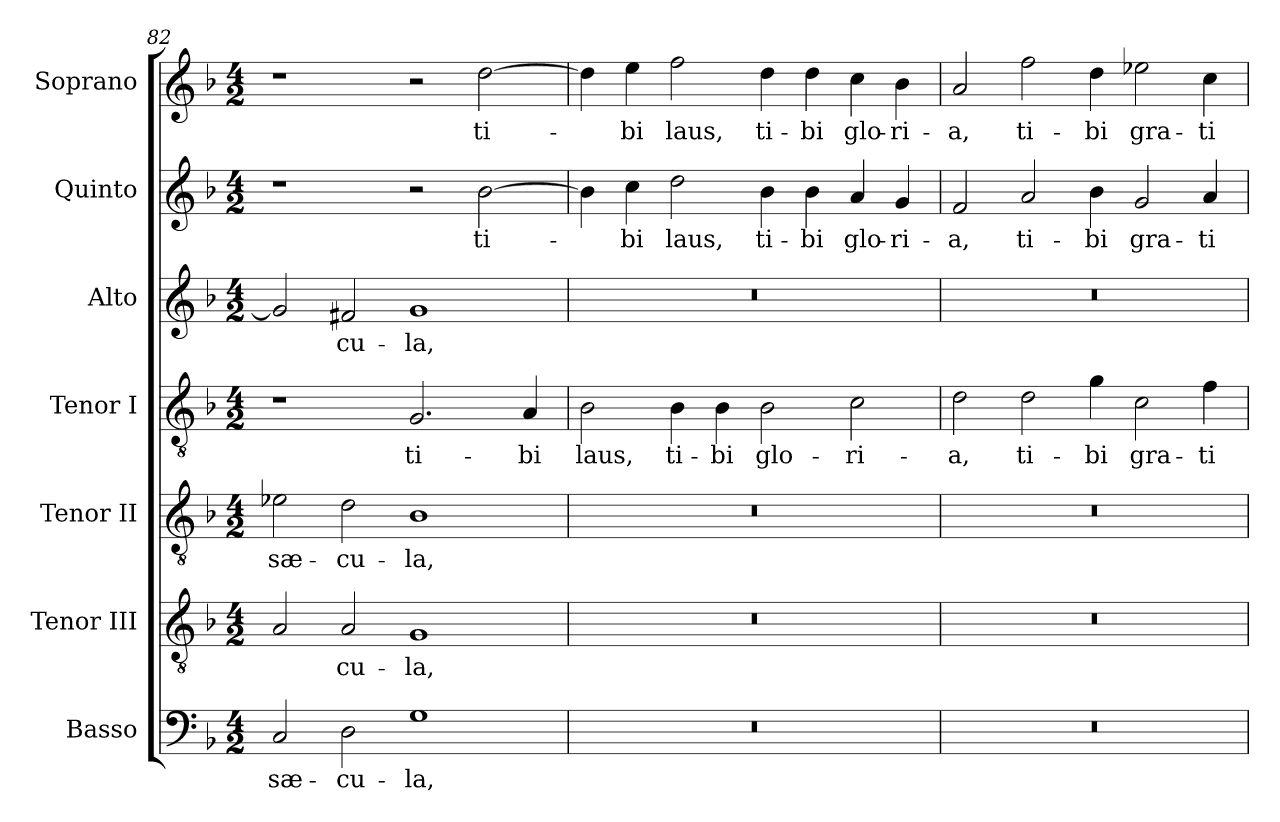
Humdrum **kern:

**kern	**text	**kern	**text	**kern	**text	**kern	**text	**kern	**text	**kern	**text	**kern	**text
*part7	*part7	*part6	*part6	*part5	*part5	*part4	*part4	*part3	*part3	*part2	*part2	*part1	*part1
*staff7	*staff7	*staff6	*staff6	*staff5	*staff5	*staff4	*staff4	*staff3	*staff3	*staff2	*staff2	*staff1	*staff1
*I"Basso	*	*I"Tenor III	*	*I"Tenor II	*	*I"Tenor I	*	*I"Alto	*	*I"Quinto	*	*I"Soprano	*
*I'B.	*	*I'T 3.	*	*I'T 2.	*	*I'T 1.	*	*I'A.	*	*I'Q.	*	*I'S.	*
*clefF4	*	*clefGv2	*	*clefGv2	*	*clefGv2	*	*clefG2	*	*clefG2	*	*clefG2	*
*	*	*ITrd7c12	*	*ITrd7c12	*	*ITrd7c12	*	*	*	*	*	*	*
*k[b-]	*	*k[b-]	*	*k[b-]	*	*k[b-]	*	*k[b-]	*	*k[b-]	*	*k[b-]	*
*F:	*	*F:	*	*F:	*	*F:	*	*F:	*	*F:	*	*F:	*
*M4/2	*	*M4/2	*	*M4/2	*	*M4/2	*	*M4/2	*	*M4/2	*	*M4/2	*
=82	=82	=82	=82	=82	=82	=82	=82	=82	=82	=82	=82	=82	=82
!	!LO:LY:b:color=#000000	!	!	!	!	!	!	!	!	!	!	!	!
!	!	!	!	!	!LO:LY:b:color=#000000	!	!	!	!	!	!	!	!
2Ci/	sæ-	2AAi/	.	2E-Xi\	sæ-	1r	.	2gi/]	.	1r	.	1r	.
!	!LO:LY:b:color=#000000	!	!	!	!	!	!	!	!	!	!	!	!
!	!	!	!LO:LY:b:color=#000000	!	!	!	!	!	!	!	!	!	!
!	!	!	!	!	!LO:LY:b:color=#000000	!	!	!	!	!	!	!	!
!	!	!	!	!	!	!	!	!	!LO:LY:b:color=#000000	!	!	!	!
2Di\	-cu-	2AAi/	-cu-	2Di\	-cu-	.	.	2f#Xi/	-cu-	.	.	.	.
!	!LO:LY:b:color=#000000	!	!	!	!	!	!	!	!	!	!	!	!
!	!	!	!LO:LY:b:color=#000000	!	!	!	!	!	!	!	!	!	!
!	!	!	!	!	!LO:LY:b:color=#000000	!	!	!	!	!	!	!	!
!	!	!	!	!	!	!	!LO:LY:b:color=#000000	!	!	!	!	!	!
!	!	!	!	!	!	!	!	!	!LO:LY:b:color=#000000	!	!	!	!
1Gi	-la,	1GGi	-la,	1BB-i	-la,	2.GGi/	ti-	1gi	-la,	2r	.	2r	.
!	!	!	!	!	!	!	!	!	!	!	!LO:LY:b:color=#000000	!	!
!	!	!	!	!	!	!	!	!	!	!	!	!	!LO:LY:b:color=#000000
.	.	.	.	.	.	.	.	.	.	[2b-i\	ti-	[2ddi\	ti-
!	!	!	!	!	!	!	!LO:LY:b:color=#000000	!	!	!	!	!	!
.	.	.	.	.	.	4AAi/	-bi	.	.	.	.	.	.
=83	=83	=83	=83	=83	=83	=83	=83	=83	=83	=83	=83	=83	=83
!LO:N:vis=1	!	!LO:N:vis=1	!	!LO:N:vis=1	!	!	!	!	!	!	!	!	!
!	!	!	!	!	!	!	!LO:LY:b:color=#000000	!LO:N:vis=1	!	!	!	!	!
0r	.	0r	.	0r	.	2BB-i\	laus,	0r	.	4b-i\]	.	4ddi\]	.
!	!	!	!	!	!	!	!	!	!	!	!LO:LY:b:color=#000000	!	!
!	!	!	!	!	!	!	!	!	!	!	!	!	!LO:LY:b:color=#000000
.	.	.	.	.	.	.	.	.	.	4cci\	-bi	4eei\	-bi
!	!	!	!	!	!	!	!LO:LY:b:color=#000000	!	!	!	!	!	!
!	!	!	!	!	!	!	!	!	!	!	!LO:LY:b:color=#000000	!	!
!	!	!	!	!	!	!	!	!	!	!	!	!	!LO:LY:b:color=#000000
.	.	.	.	.	.	4BB-i\	ti-	.	.	2ddi\	laus,	2ffi\	laus,
!	!	!	!	!	!	!	!LO:LY:b:color=#000000	!	!	!	!	!	!
.	.	.	.	.	.	4BB-i\	-bi	.	.	.	.	.	.
!	!	!	!	!	!	!	!LO:LY:b:color=#000000	!	!	!	!	!	!
!	!	!	!	!	!	!	!	!	!	!	!LO:LY:b:color=#000000	!	!
!	!	!	!	!	!	!	!	!	!	!	!	!	!LO:LY:b:color=#000000
.	.	.	.	.	.	2BB-i\	glo-	.	.	4b-i\	ti-	4ddi\	ti-
!	!	!	!	!	!	!	!	!	!	!	!LO:LY:b:color=#000000	!	!
!	!	!	!	!	!	!	!	!	!	!	!	!	!LO:LY:b:color=#000000
.	.	.	.	.	.	.	.	.	.	4b-i\	-bi	4ddi\	-bi
!	!	!	!	!	!	!	!LO:LY:b:color=#000000	!	!	!	!	!	!
!	!	!	!	!	!	!	!	!	!	!	!LO:LY:b:color=#000000	!	!
!	!	!	!	!	!	!	!	!	!	!	!	!	!LO:LY:b:color=#000000
.	.	.	.	.	.	2Ci\	-ri-	.	.	4ai/	glo-	4cci\	glo-
!	!	!	!	!	!	!	!	!	!	!	!LO:LY:b:color=#000000	!	!
!	!	!	!	!	!	!	!	!	!	!	!	!	!LO:LY:b:color=#000000
.	.	.	.	.	.	.	.	.	.	4gi/	-ri-	4b-i\	-ri-
=84	=84	=84	=84	=84	=84	=84	=84	=84	=84	=84	=84	=84	=84
!LO:N:vis=1	!	!LO:N:vis=1	!	!LO:N:vis=1	!	!	!	!	!	!	!	!	!
!	!	!	!	!	!	!	!LO:LY:b:color=#000000	!LO:N:vis=1	!	!	!	!	!
!	!	!	!	!	!	!	!	!	!	!	!LO:LY:b:color=#000000	!	!
!	!	!	!	!	!	!	!	!	!	!	!	!	!LO:LY:b:color=#000000
0r	.	0r	.	0r	.	2Di\	-a,	0r	.	2fi/	-a,	2ai/	-a,
!	!	!	!	!	!	!	!LO:LY:b:color=#000000	!	!	!	!	!	!
!	!	!	!	!	!	!	!	!	!	!	!LO:LY:b:color=#000000	!	!
!	!	!	!	!	!	!	!	!	!	!	!	!	!LO:LY:b:color=#000000
.	.	.	.	.	.	2Di\	ti-	.	.	2ai/	ti-	2ffi\	ti-
!	!	!	!	!	!	!	!LO:LY:b:color=#000000	!	!	!	!	!	!
!	!	!	!	!	!	!	!	!	!	!	!LO:LY:b:color=#000000	!	!
!	!	!	!	!	!	!	!	!	!	!	!	!	!LO:LY:b:color=#000000
.	.	.	.	.	.	4Gi\	-bi	.	.	4b-i\	-bi	4ddi\	-bi
!	!	!	!	!	!	!	!LO:LY:b:color=#000000	!	!	!	!	!	!
!	!	!	!	!	!	!	!	!	!	!	!LO:LY:b:color=#000000	!	!
!	!	!	!	!	!	!	!	!	!	!	!	!	!LO:LY:b:color=#000000
.	.	.	.	.	.	2Ci\	gra-	.	.	2gi/	gra-	2ee-Xi\	gra-
!	!	!	!	!	!	!	!LO:LY:b:color=#000000	!	!	!	!	!	!
!	!	!	!	!	!	!	!	!	!	!	!LO:LY:b:color=#000000	!	!
!	!	!	!	!	!	!	!	!	!	!	!	!	!LO:LY:b:color=#000000
.	.	.	.	.	.	4Fi\	-ti-	.	.	4ai/	-ti-	4cci\	-ti-
=	=	=	=	=	=	=	=	=	=	=	=	=	=
*-	*-	*-	*-	*-	*-	*-	*-	*-	*-	*-	*-	*-	*-
